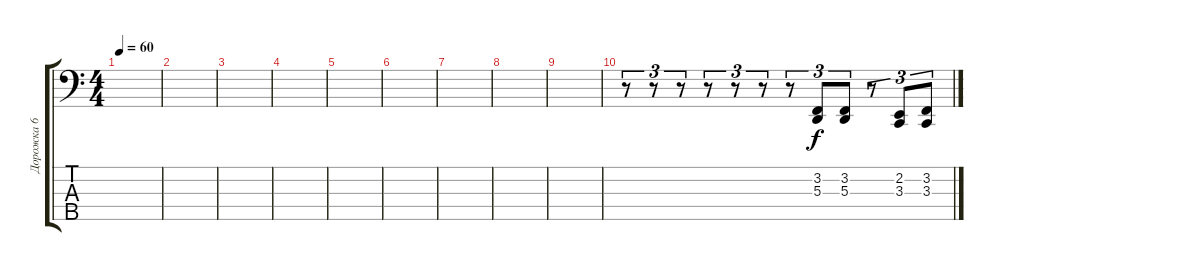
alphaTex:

\track ("Дорожка 6" "Дорожка 6") {instrument acousticgrandpiano}
\staff {score tabs}
\tuning (G2 D2 A1 E1 B0) {hide}
\ts (4 4)
\tempo 60
\clef f4
\ks c
|
|
|
|
|
|
|
|
|
r.8{tu (3 2)} r.8{tu (3 2)} r.8{tu (3 2)} r.8{tu (3 2)} r.8{tu (3 2)} r.8{tu (3 2)} r.8{tu (3 2)} (3.2 5.3).8{tu (3 2)} (3.2 5.3).8{tu (3 2)} r.8{tu (3 2)} (2.2 3.3).8{tu (3 2)} (3.2 3.3).8{tu (3 2)}
